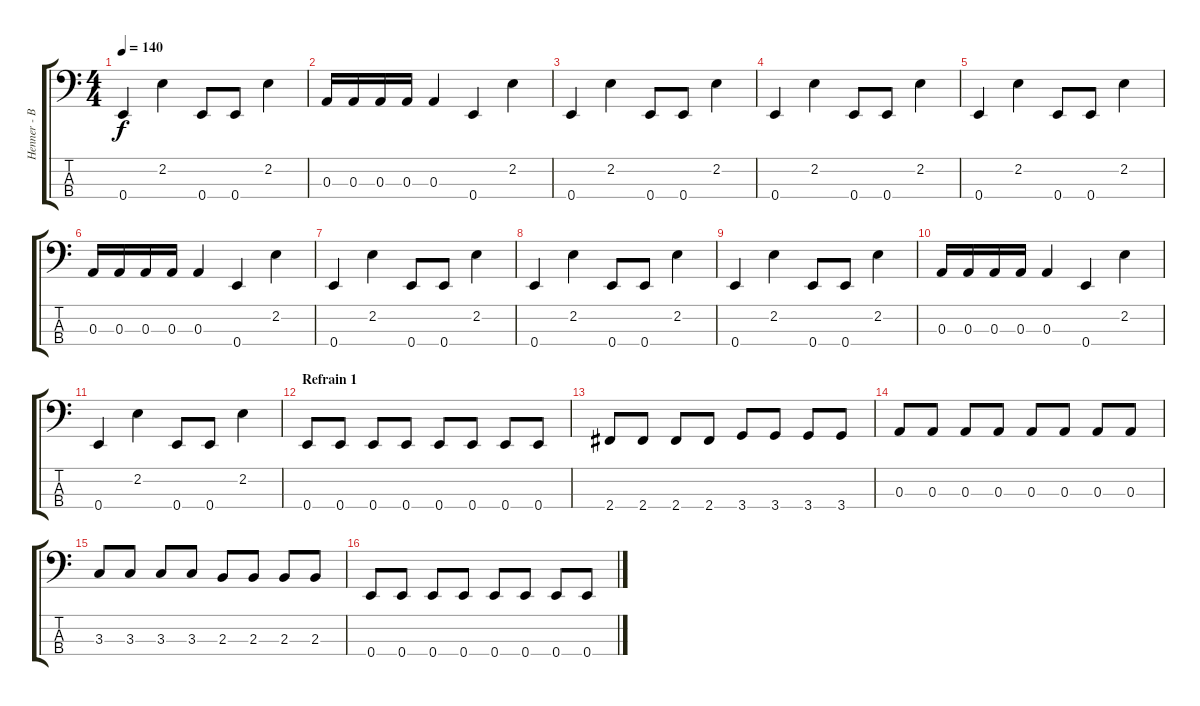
\track ("Henner - Bass" "Henner - B") {instrument electricbassfinger}
\staff {score tabs}
\tuning (G2 D2 A1 E1) {hide}
\ts (4 4)
\tempo 140
\clef f4
\ks c
0.4.4{dy f} 2.2.4 0.4.8 0.4.8 2.2.4 |
0.3.16 0.3.16 0.3.16 0.3.16 0.3.4 0.4.4 2.2.4 |
0.4.4 2.2.4 0.4.8 0.4.8 2.2.4 |
0.4.4 2.2.4 0.4.8 0.4.8 2.2.4 |
0.4.4 2.2.4 0.4.8 0.4.8 2.2.4 |
0.3.16 0.3.16 0.3.16 0.3.16 0.3.4 0.4.4 2.2.4 |
0.4.4 2.2.4 0.4.8 0.4.8 2.2.4 |
0.4.4 2.2.4 0.4.8 0.4.8 2.2.4 |
0.4.4 2.2.4 0.4.8 0.4.8 2.2.4 |
0.3.16 0.3.16 0.3.16 0.3.16 0.3.4 0.4.4 2.2.4 |
0.4.4 2.2.4 0.4.8 0.4.8 2.2.4 |
\section ("" "Refrain 1")
0.4.8 0.4.8 0.4.8 0.4.8 0.4.8 0.4.8 0.4.8 0.4.8 |
2.4.8 2.4.8 2.4.8 2.4.8 3.4.8 3.4.8 3.4.8 3.4.8 |
0.3.8 0.3.8 0.3.8 0.3.8 0.3.8 0.3.8 0.3.8 0.3.8 |
3.3.8 3.3.8 3.3.8 3.3.8 2.3.8 2.3.8 2.3.8 2.3.8 |
0.4.8 0.4.8 0.4.8 0.4.8 0.4.8 0.4.8 0.4.8 0.4.8
